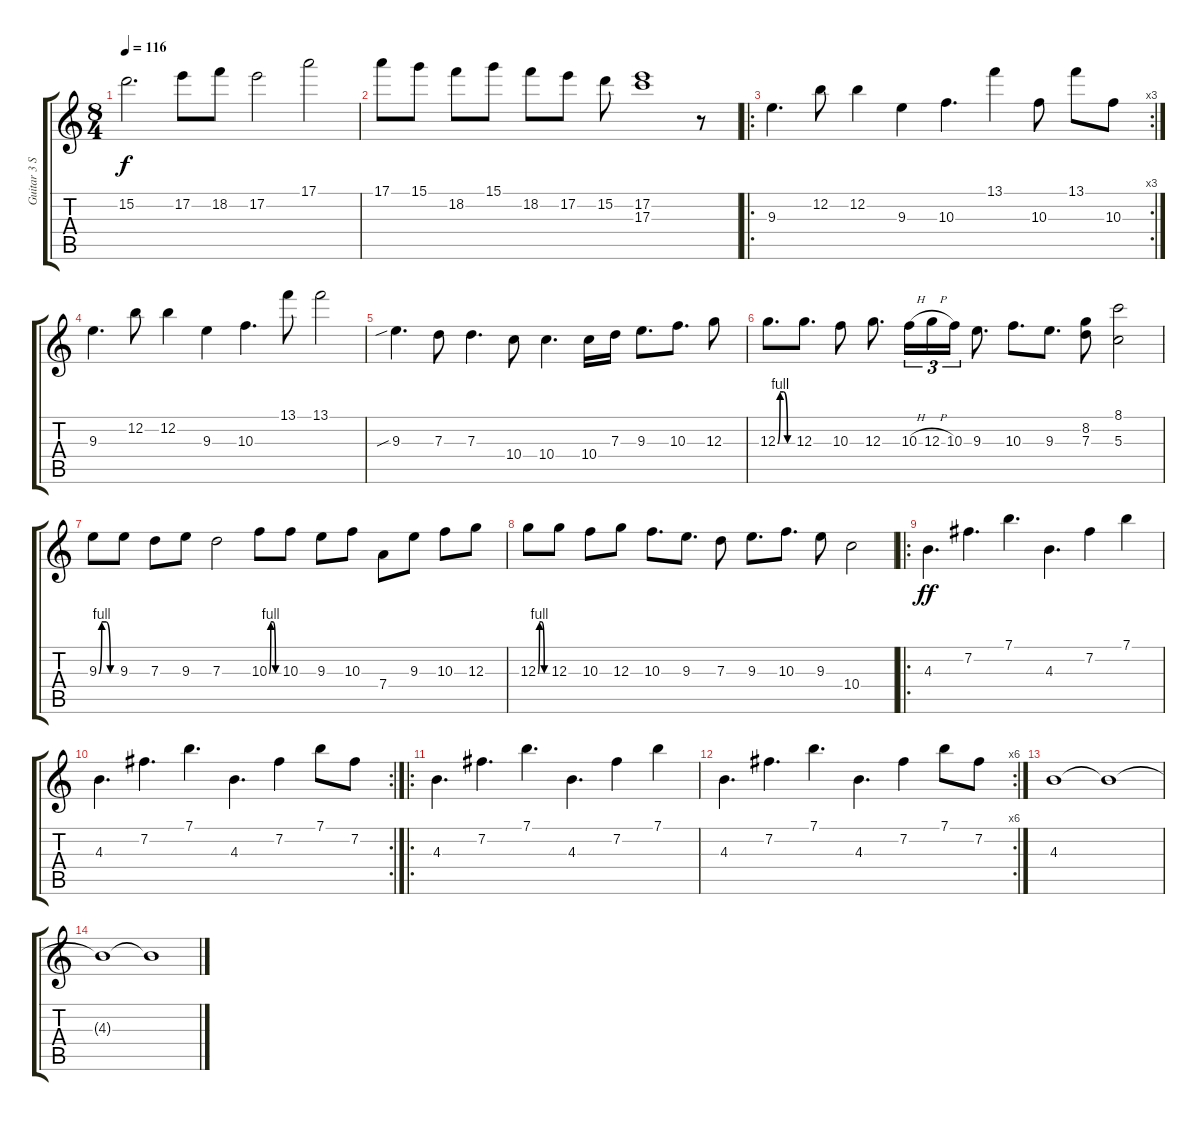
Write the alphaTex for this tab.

\track ("Guitar 3 Solo" "Guitar 3 S") {instrument acousticguitarnylon}
\staff {score tabs}
\tuning (E4 B3 G3 D3 A2 E2) {hide}
\ts (8 4)
\tempo 116
\clef g2
\ks c
15.2.2{d dy f} 17.2.8 18.2.8 17.2.2 17.1.2 |
17.1.8 15.1.8 18.2.8 15.1.8 18.2.8 17.2.8 15.2.8 (17.2 17.3).1 r.8 |
\ro
\rc 3
9.3.4{d} 12.2.8 12.2.4 9.3.4 10.3.4{d} 13.1.4 10.3.8 13.1.8 10.3.8 |
9.3.4{d} 12.2.8 12.2.4 9.3.4 10.3.4{d} 13.1.8 13.1.2 |
9.3{sib}.4{d} 7.3.8 7.3.4{d} 10.4.8 10.4.4{d} 10.4.16 7.3.16 9.3.8{d} 10.3.8{d} 12.3.8 |
12.3{be (custom 0 0 10 4 25 4 40 0 60 0)}.8{d} 12.3.8{d} 10.3.8 12.3.8{d} 10.3{h}.16{tu (3 2)} 12.3{h}.16{tu (3 2)} 10.3.16{tu (3 2)} 9.3.8{d} 10.3.8{d} 9.3.8{d} (8.2 7.3).8 (8.1 5.3).2 |
9.3{be (custom 0 0 10 4 25 4 40 0 60 0)}.8 9.3.8 7.3.8 9.3.8 7.3.2 10.3{be (custom 0 0 10 4 25 4 40 0 60 0)}.8 10.3.8 9.3.8 10.3.8 7.4.8 9.3.8 10.3.8 12.3.8 |
12.3{be (custom 0 0 10 4 25 4 40 0 60 0)}.8 12.3.8 10.3.8 12.3.8 10.3.8{d} 9.3.8{d} 7.3.8 9.3.8{d} 10.3.8{d} 9.3.8 10.4.2 |
\ro
4.3.4{d dy ff} 7.2.4{d} 7.1.4{d} 4.3.4{d} 7.2.4 7.1.4 |
\rc 2
4.3.4{d} 7.2.4{d} 7.1.4{d} 4.3.4{d} 7.2.4 7.1.8 7.2.8 |
\ro
4.3.4{d} 7.2.4{d} 7.1.4{d} 4.3.4{d} 7.2.4 7.1.4 |
\rc 6
4.3.4{d} 7.2.4{d} 7.1.4{d} 4.3.4{d} 7.2.4 7.1.8 7.2.8 |
4.3.1 4.3{t}.1 |
4.3{t}.1 4.3{t}.1
